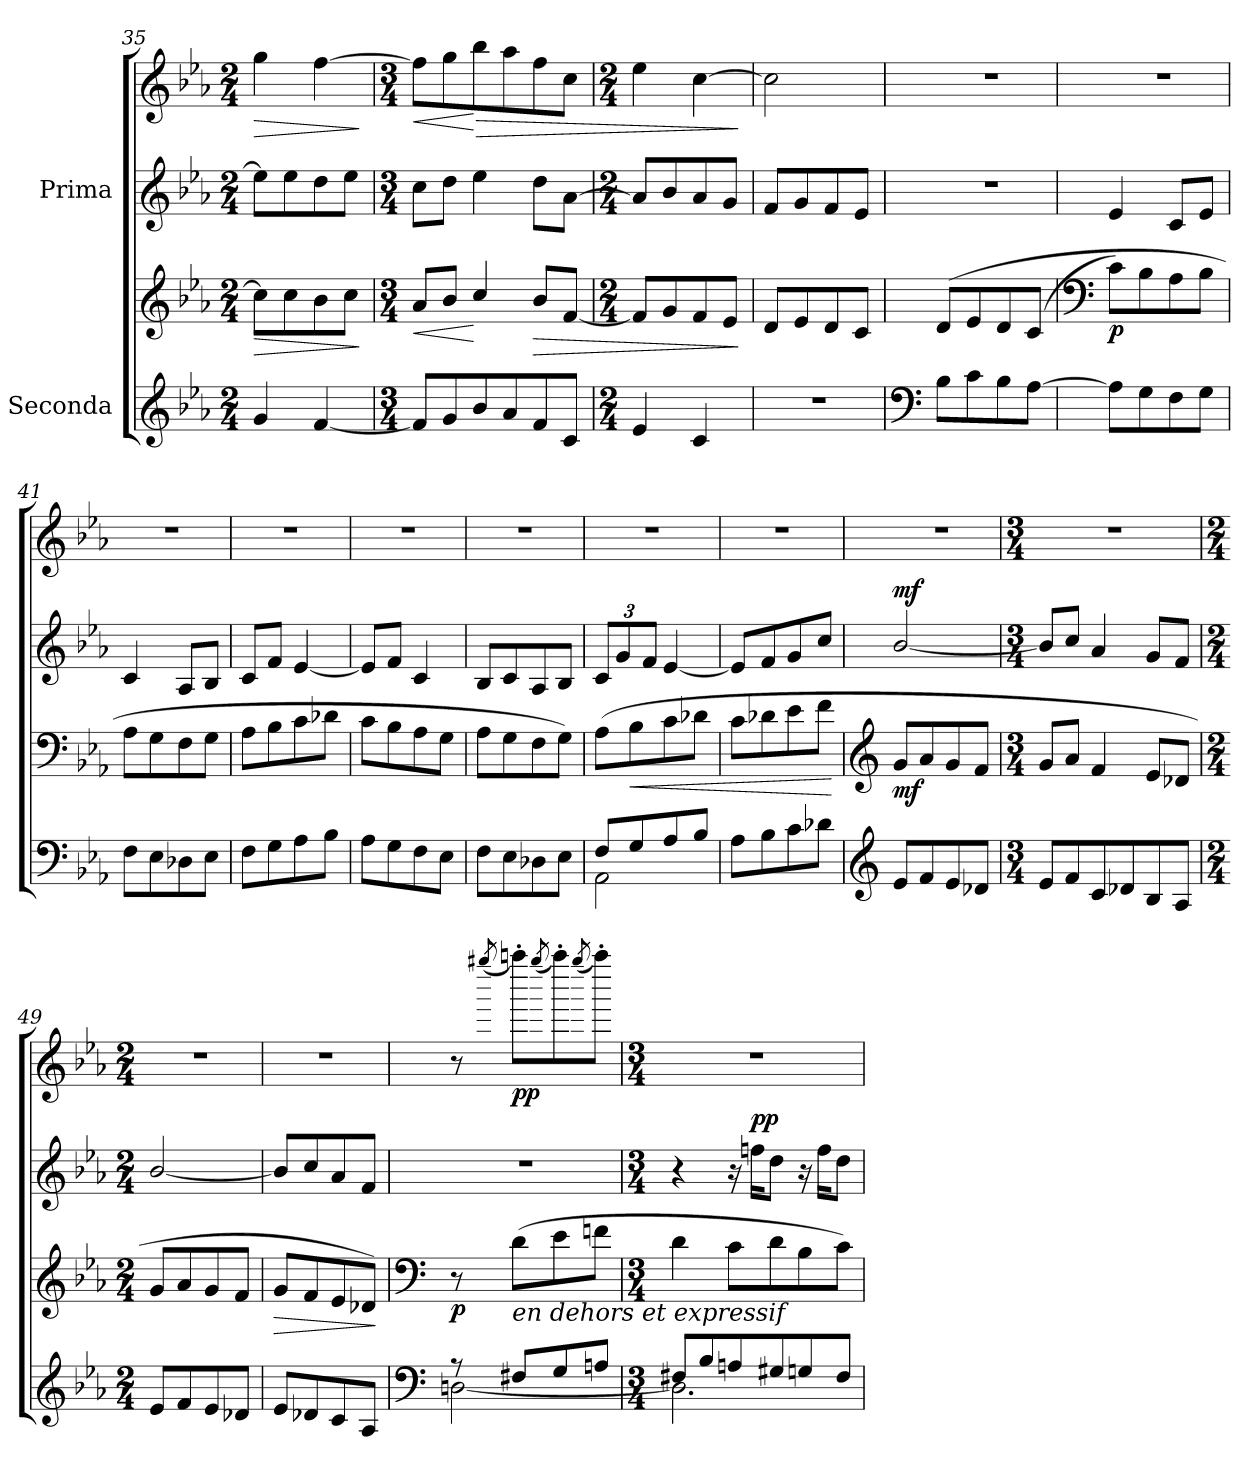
**kern	**kern	**dynam	**kern	**kern	**dynam
*part2	*part2	*part2	*part1	*part1	*part1
*staff4	*staff3	*staff3/4	*staff2	*staff1	*staff1/2
*I"Seconda	*	*	*I"Prima	*	*
*clefG2	*clefG2	*	*clefG2	*clefG2	*
*k[b-e-a-]	*k[b-e-a-]	*	*k[b-e-a-]	*k[b-e-a-]	*
*M2/4	*M2/4	*	*M2/4	*M2/4	*
=35	=35	=35	=35	=35	=35
!	!	!LO:HP:b	!	!	!LO:HP:b
4g/	8cc\L]	>	8ee-\L]	4gg\	>
.	8cc\	.	8ee-\	.	.
[4f/	8b-\	.	8dd\	[4ff\	.
.	8cc\J	.	8ee-\J	.	.
.	.	]	.	.	]
=36	=36	=36	=36	=36	=36
*M3/4	*M3/4	*	*M3/4	*M3/4	*
!	!	!LO:HP:b	!	!	!LO:HP:b
8f/L]	8a-/L	<	8cc\L	8ff\L]	<
*	*	*	*	*MM63	*
8g/	8b-/J	.	8dd\J	8gg\	.
!	!	!	!	!	!LO:HP:n=1:b
8b-/	4cc/	[	4ee-\	8bb-\	[ >
8a-/	.	.	.	8aa-\	.
!	!	!LO:HP:b	!	!	!
8f/	8b-/L	>	8dd\L	8ff\	.
8c/J	[8f/J	.	[8a-\J	8cc\J	.
=37	=37	=37	=37	=37	=37
*M2/4	*M2/4	*	*M2/4	*M2/4	*
4e-/	8f/L]	.	8a-/L]	4ee-\	.
.	8g/	.	8b-/	.	.
4c/	8f/	.	8a-/	[4cc\	.
.	8e-/J	.	8g/J	.	.
.	.	]	.	.	]
=38	=38	=38	=38	=38	=38
2r	8d/L	.	8f/L	2cc\]	.
.	8e-/	.	8g/	.	.
.	8d/	.	8f/	.	.
.	8c/J	.	8e-/J	.	.
!!LO:LB:g=z
=39	=39	=39	=39	=39	=39
*clefF4	*	*	*	*	*
8B-\L	(>8d/L	.	2r	2r	.
8c\	8e-/	.	.	.	.
8B-\	8d/	.	.	.	.
[8A-\J	(<8c/J	.	.	.	.
=40	=40	=40	=40	=40	=40
*	*clefF4	*	*	*	*
!	!	!LO:DY:b	!	!	!
8A-\L]	8c\L)	p	4e-/	2r	.
8G\	8B-\	.	.	.	.
8F\	8A-\	.	8c/L	.	.
8G\J	8B-\J	.	8e-/J	.	.
=41	=41	=41	=41	=41	=41
8F\L	8A-\L	.	4c/	2r	.
8E-\	8G\	.	.	.	.
8D-X\	8F\	.	8A-/L	.	.
8E-\J	8G\J	.	8B-/J	.	.
=42	=42	=42	=42	=42	=42
8F\L	8A-\L	.	8c/L	2r	.
8G\	8B-\	.	8f/J	.	.
8A-\	8c\	.	[4e-/	.	.
8B-\J	8d-X\J	.	.	.	.
=43	=43	=43	=43	=43	=43
8A-\L	8c\L	.	8e-/L]	2r	.
8G\	8B-\	.	8f/J	.	.
8F\	8A-\	.	4c/	.	.
8E-\J	8G\J	.	.	.	.
=44	=44	=44	=44	=44	=44
8F\L	8A-\L	.	8B-/L	2r	.
8E-\	8G\	.	8c/	.	.
8D-X\	8F\	.	8A-/	.	.
8E-\J	8G\J)	.	8B-/J	.	.
!!LO:LB:g=z
=45	=45	=45	=45	=45	=45
*^	*	*	*	*	*
*	*	*	*	*Xbrackettup	*	*
8F/L	2AA-\	(>8A-\L	.	12c/L	2r	.
.	.	.	.	12g/	.	.
!	!	!	!LO:HP:b	!	!	!
8G/	.	8B-\	<	.	.	.
.	.	.	.	12f/J	.	.
8A-/	.	8c\	.	[4e-/	.	.
8B-/J	.	8d-X\J	.	.	.	.
*v	*v	*	*	*	*	*
=46	=46	=46	=46	=46	=46
8A-\L	8c\L	.	8e-/L]	2r	.
8B-\	8d-X\	.	8f/	.	.
8c\	8e-\	.	8g/	.	.
8d-X\J	8f\J	.	8cc/J	.	.
.	.	[	.	.	.
=47	=47	=47	=47	=47	=47
*clefG2	*clefG2	*	*	*	*
!	!	!LO:DY:b	!	!	!LO:DY:a=2
8e-/L	8g/L	mf	[2b-/	2r	mf
8f/	8a-/	.	.	.	.
8e-/	8g/	.	.	.	.
8d-X/J	8f/J	.	.	.	.
=48	=48	=48	=48	=48	=48
*M3/4	*M3/4	*	*M3/4	*M3/4	*
8e-/L	8g/L	.	8b-/L]	2.r	.
8f/	8a-/J	.	8cc/J	.	.
8c/	4f/	.	4a-/	.	.
8d-X/	.	.	.	.	.
8B-/	8e-/L	.	8g/L	.	.
8A-/J	8d-X/J	.	8f/J	.	.
=49	=49	=49	=49	=49	=49
*M2/4	*M2/4	*	*M2/4	*M2/4	*
8e-/L	8g/L	.	[2b-/	2r	.
8f/	8a-/	.	.	.	.
8e-/	8g/	.	.	.	.
8d-X/J	8f/J	.	.	.	.
=50	=50	=50	=50	=50	=50
!	!	!LO:HP:b	!	!	!
8e-/L	8g/L	>	8b-/L]	2r	.
*	*	*	*	*MM60	*
8d-X/	8f/	.	8cc/	.	.
*	*	*	*	*MM57	*
8c/	8e-/	.	8a-/	.	.
*	*	*	*	*MM40	*
8A-/J	8d-X/J)	.	8f/J	.	.
.	.	]	.	.	.
!!LO:PB:g=z
=51	=51	=51	=51	=51	=51
*clefF4	*clefF4	*	*	*	*
*	*	*	*	*MM60	*
*^	*	*	*	*	*
!	!	!	!LO:DY:b	!	!	!
8r	[2Dn\	8r	p	2r	8r	.
.	.	.	.	.	(>8qgggg#X/	.
!	!	!LO:TX:b:i:t=en dehors et expressif	!	!	!	!
!	!	!	!	!	!	!LO:DY:b
8F#X/L	.	(>8d\L	.	.	8aaaan'\L)	pp
*	*	*	*	*	*MM63	*
.	.	.	.	.	(>8qgggg#/	.
8G/	.	8e-\	.	.	8aaaa'\)	.
.	.	.	.	.	(>8qgggg#/	.
8An/J	.	8fn\J	.	.	8aaaa'\J)	.
=52	=52	=52	=52	=52	=52	=52
*M3/4	*	*M3/4	*	*M3/4	*M3/4	*
8F#X/L	2.D\]	4d\	.	4r	2.r	.
8B-/	.	.	.	.	.	.
8An/	.	8c\L	.	16r	.	.
!	!	!	!	!	!	!LO:DY:a=2
.	.	.	.	16ffni\KL	.	pp
8G#X/	.	8d\	.	8dd\J	.	.
8Gn/	.	8B-\	.	16r	.	.
.	.	.	.	16ff\KL	.	.
8F#/J	.	8c\J)	.	8dd\J	.	.
*v	*v	*	*	*	*	*
=	=	=	=	=	=
*-	*-	*-	*-	*-	*-
